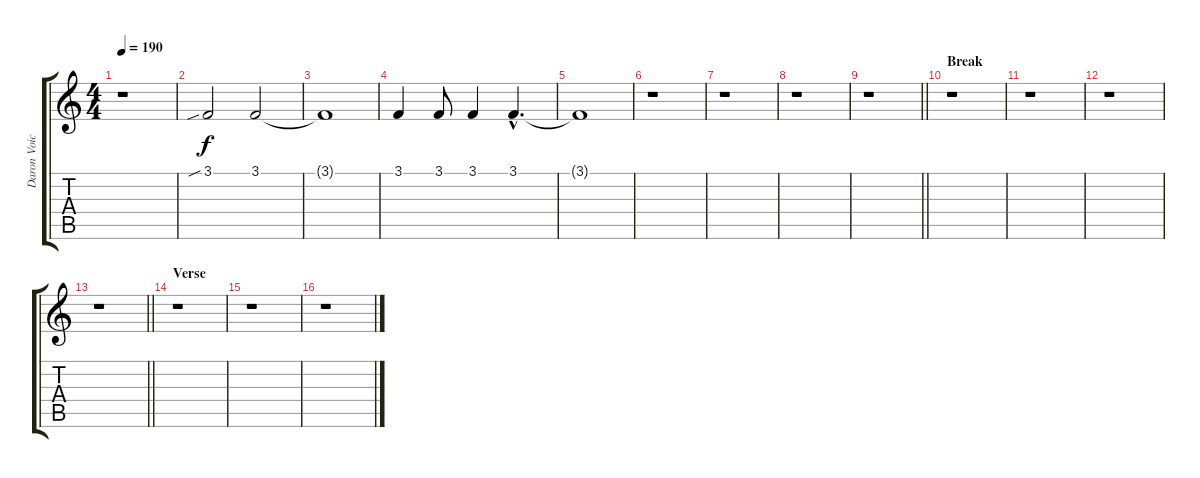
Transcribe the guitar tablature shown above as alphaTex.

\track ("Daron Voice" "Daron Voic") {instrument tenorsax}
\staff {score tabs}
\tuning (D4 A3 F3 C3 G2 C2) {hide}
\ts (4 4)
\tempo 190
\clef g2
\ks c
r.1{dy f} |
3.1{sib}.2 3.1.2 |
3.1{t}.1 |
3.1.4 3.1.8 3.1.4 3.1{hac}.4{d} |
3.1{t}.1 |
r.1 |
r.1 |
r.1 |
\barLineRight lightlight
r.1 |
\section ("" "Break")
r.1 |
r.1 |
r.1 |
\barLineRight lightlight
r.1 |
\section ("" "Verse")
r.1 |
r.1 |
r.1
